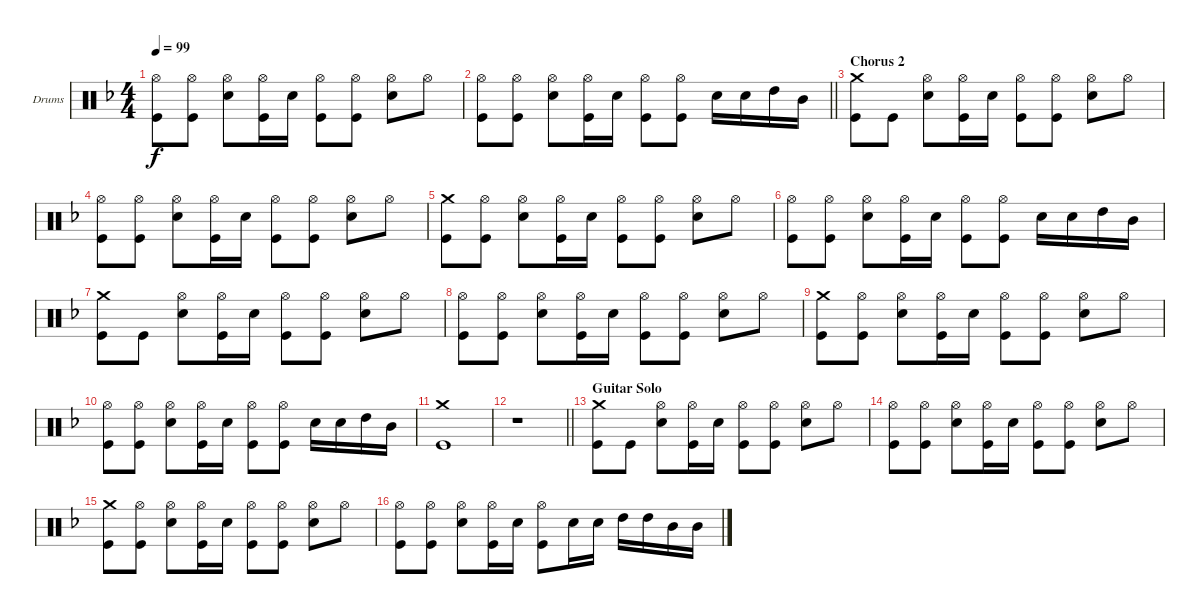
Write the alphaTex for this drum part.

\bracketExtendMode groupsimilarinstruments
\firstSystemTrackNameOrientation horizontal
\otherSystemsTrackNameOrientation horizontal
\track ("Drumkit" "Drums") {instrument percussion}
\staff {score}
\articulation defaults
\ts (4 4)
\tempo 99
\clef neutral
\ks f
("Hi-Hat (open)" "Kick (hit)").8{dy f} ("Hi-Hat (open)" "Kick (hit)").8 ("Hi-Hat (open)" "Snare (hit) 2").8 ("Hi-Hat (open)" "Kick (hit)").16 "Snare (hit) 2".16 ("Hi-Hat (open)" "Kick (hit)").8 ("Hi-Hat (open)" "Kick (hit)").8 ("Hi-Hat (open)" "Snare (hit) 2").8 "Hi-Hat (open)".8 |
\barLineRight lightlight
("Hi-Hat (open)" "Kick (hit)").8 ("Hi-Hat (open)" "Kick (hit)").8 ("Hi-Hat (open)" "Snare (hit) 2").8 ("Hi-Hat (open)" "Kick (hit)").16 "Snare (hit) 2".16 ("Hi-Hat (open)" "Kick (hit)").8 ("Hi-Hat (open)" "Kick (hit)").8 "Snare (hit) 2".16 "Snare (hit) 2".16 "High Tom (hit)".16 "Mid Tom (hit)".16 |
\section ("" "Chorus 2")
("Crash medium (hit)" "Kick (hit)").8 "Kick (hit)".8 ("Hi-Hat (open)" "Snare (hit) 2").8 ("Hi-Hat (open)" "Kick (hit)").16 "Snare (hit) 2".16 ("Hi-Hat (open)" "Kick (hit)").8 ("Hi-Hat (open)" "Kick (hit)").8 ("Hi-Hat (open)" "Snare (hit) 2").8 "Hi-Hat (open)".8 |
("Hi-Hat (open)" "Kick (hit)").8 ("Hi-Hat (open)" "Kick (hit)").8 ("Hi-Hat (open)" "Snare (hit) 2").8 ("Hi-Hat (open)" "Kick (hit)").16 "Snare (hit) 2".16 ("Hi-Hat (open)" "Kick (hit)").8 ("Hi-Hat (open)" "Kick (hit)").8 ("Hi-Hat (open)" "Snare (hit) 2").8 "Hi-Hat (open)".8 |
("Crash medium (hit)" "Kick (hit)").8 ("Hi-Hat (open)" "Kick (hit)").8 ("Hi-Hat (open)" "Snare (hit) 2").8 ("Hi-Hat (open)" "Kick (hit)").16 "Snare (hit) 2".16 ("Hi-Hat (open)" "Kick (hit)").8 ("Hi-Hat (open)" "Kick (hit)").8 ("Hi-Hat (open)" "Snare (hit) 2").8 "Hi-Hat (open)".8 |
("Hi-Hat (open)" "Kick (hit)").8 ("Hi-Hat (open)" "Kick (hit)").8 ("Hi-Hat (open)" "Snare (hit) 2").8 ("Hi-Hat (open)" "Kick (hit)").16 "Snare (hit) 2".16 ("Hi-Hat (open)" "Kick (hit)").8 ("Hi-Hat (open)" "Kick (hit)").8 "Snare (hit) 2".16 "Snare (hit) 2".16 "High Tom (hit)".16 "Mid Tom (hit)".16 |
("Crash medium (hit)" "Kick (hit)").8 "Kick (hit)".8 ("Hi-Hat (open)" "Snare (hit) 2").8 ("Hi-Hat (open)" "Kick (hit)").16 "Snare (hit) 2".16 ("Hi-Hat (open)" "Kick (hit)").8 ("Hi-Hat (open)" "Kick (hit)").8 ("Hi-Hat (open)" "Snare (hit) 2").8 "Hi-Hat (open)".8 |
("Hi-Hat (open)" "Kick (hit)").8 ("Hi-Hat (open)" "Kick (hit)").8 ("Hi-Hat (open)" "Snare (hit) 2").8 ("Hi-Hat (open)" "Kick (hit)").16 "Snare (hit) 2".16 ("Hi-Hat (open)" "Kick (hit)").8 ("Hi-Hat (open)" "Kick (hit)").8 ("Hi-Hat (open)" "Snare (hit) 2").8 "Hi-Hat (open)".8 |
("Crash medium (hit)" "Kick (hit)").8 ("Hi-Hat (open)" "Kick (hit)").8 ("Hi-Hat (open)" "Snare (hit) 2").8 ("Hi-Hat (open)" "Kick (hit)").16 "Snare (hit) 2".16 ("Hi-Hat (open)" "Kick (hit)").8 ("Hi-Hat (open)" "Kick (hit)").8 ("Hi-Hat (open)" "Snare (hit) 2").8 "Hi-Hat (open)".8 |
("Hi-Hat (open)" "Kick (hit)").8 ("Hi-Hat (open)" "Kick (hit)").8 ("Hi-Hat (open)" "Snare (hit) 2").8 ("Hi-Hat (open)" "Kick (hit)").16 "Snare (hit) 2".16 ("Hi-Hat (open)" "Kick (hit)").8 ("Hi-Hat (open)" "Kick (hit)").8 "Snare (hit) 2".16 "Snare (hit) 2".16 "High Tom (hit)".16 "Mid Tom (hit)".16 |
("Crash medium (hit)" "Kick (hit)").1 |
\barLineRight lightlight
r.1 |
\section ("" "Guitar Solo")
("Crash medium (hit)" "Kick (hit)").8 "Kick (hit)".8 ("Hi-Hat (open)" "Snare (hit) 2").8 ("Hi-Hat (open)" "Kick (hit)").16 "Snare (hit) 2".16 ("Hi-Hat (open)" "Kick (hit)").8 ("Hi-Hat (open)" "Kick (hit)").8 ("Hi-Hat (open)" "Snare (hit) 2").8 "Hi-Hat (open)".8 |
("Hi-Hat (open)" "Kick (hit)").8 ("Hi-Hat (open)" "Kick (hit)").8 ("Hi-Hat (open)" "Snare (hit) 2").8 ("Hi-Hat (open)" "Kick (hit)").16 "Snare (hit) 2".16 ("Hi-Hat (open)" "Kick (hit)").8 ("Hi-Hat (open)" "Kick (hit)").8 ("Hi-Hat (open)" "Snare (hit) 2").8 "Hi-Hat (open)".8 |
("Crash medium (hit)" "Kick (hit)").8 ("Hi-Hat (open)" "Kick (hit)").8 ("Hi-Hat (open)" "Snare (hit) 2").8 ("Hi-Hat (open)" "Kick (hit)").16 "Snare (hit) 2".16 ("Hi-Hat (open)" "Kick (hit)").8 ("Hi-Hat (open)" "Kick (hit)").8 ("Hi-Hat (open)" "Snare (hit) 2").8 "Hi-Hat (open)".8 |
("Hi-Hat (open)" "Kick (hit)").8 ("Hi-Hat (open)" "Kick (hit)").8 ("Hi-Hat (open)" "Snare (hit) 2").8 ("Hi-Hat (open)" "Kick (hit)").16 "Snare (hit) 2".16 ("Hi-Hat (open)" "Kick (hit)").8 "Snare (hit) 2".16 "Snare (hit) 2".16 "High Tom (hit)".16 "High Tom (hit)".16 "Mid Tom (hit)".16 "Mid Tom (hit)".16
